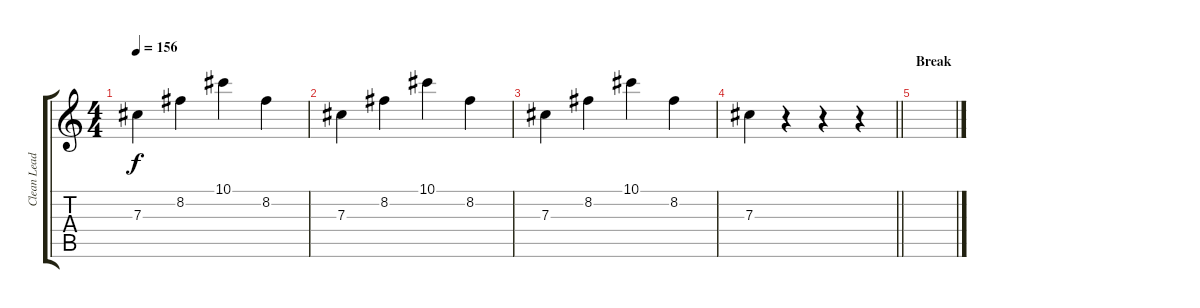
\track ("Clean Lead Guitar" "Clean Lead") {instrument electricguitarclean}
\staff {score tabs}
\tuning (Eb4 Bb3 Gb3 Db3 Ab2 Db2) {hide}
\ts (4 4)
\tempo 156
\clef g2
\ks c
7.3.4{dy f} 8.2.4 10.1.4 8.2.4 |
7.3.4 8.2.4 10.1.4 8.2.4 |
7.3.4 8.2.4 10.1.4 8.2.4 |
\barLineRight lightlight
7.3.4 r.4 r.4 r.4 |
\section ("" "Break")
